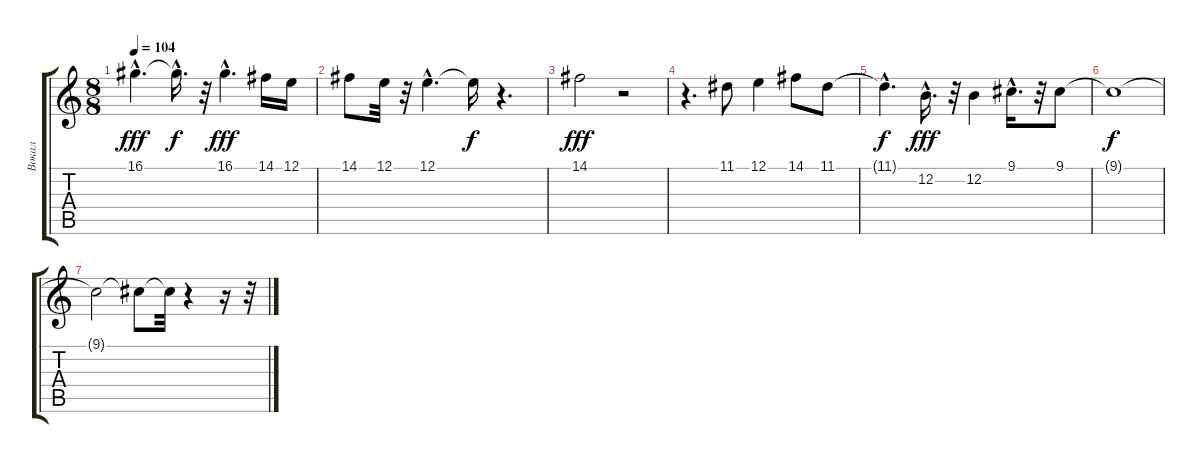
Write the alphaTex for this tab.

\track ("Вокал" "Вокал") {instrument fx5brightness}
\staff {score tabs}
\tuning (E4 B3 G3 D3 A2 E2) {hide}
\ts (8 8)
\tempo 104
\clef g2
\ks c
16.1{hac}.4{d dy fff} 16.1{hac t}.16{d dy f} r.32 16.1{hac}.4{d dy fff} 14.1.16 12.1.16 |
14.1.8 12.1.32 r.32 12.1{hac}.4{d} 12.1{t}.16{dy f} r.4{d} |
14.1.2{dy fff} r.2 |
r.4{d} 11.1.8 12.1.4 14.1.8 11.1.8 |
11.1{hac t}.4{d dy f} 12.2{hac}.16{d dy fff} r.32 12.2.4 9.1{hac}.16{d} r.32 9.1.8 |
9.1{t}.1{dy f} |
9.1{t}.2 9.1{t}.8 9.1{t}.32 r.4 r.16 r.32
